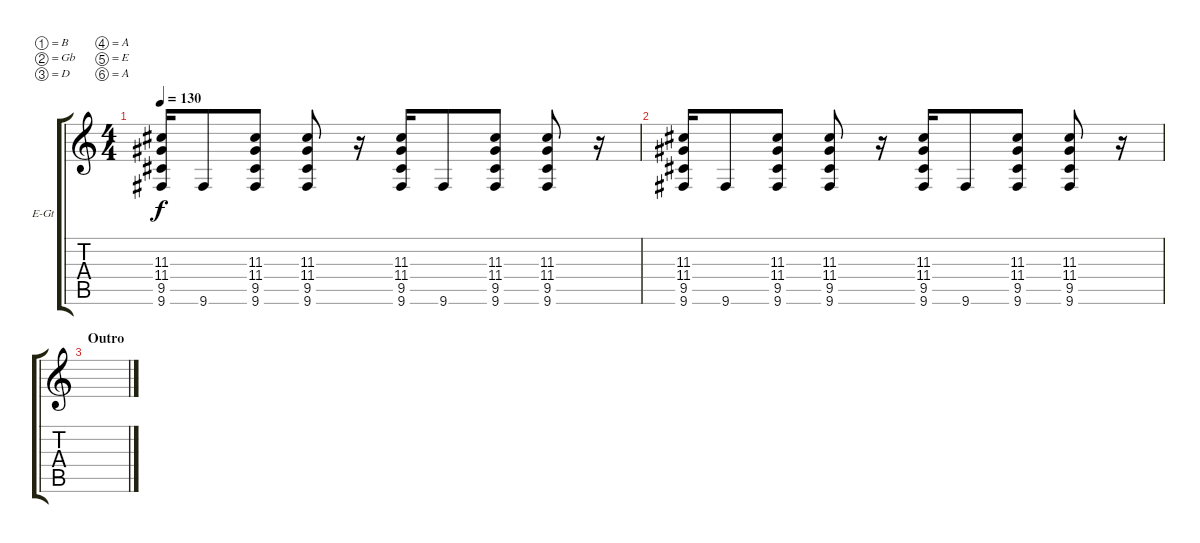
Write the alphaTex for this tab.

\bracketExtendMode groupsimilarinstruments
\firstSystemTrackNameOrientation horizontal
\otherSystemsTrackNameOrientation horizontal
\track ("Electric Guitar 1" "E-Gt") {instrument distortionguitar}
\staff {score tabs}
\tuning (B3 Gb3 D3 A2 E2 A1)
\ts (4 4)
\tempo 130
\clef g2
\ks c
(9.6 9.5 11.4 11.3).16{dy f} 9.6.8 (9.6 9.5 11.4 11.3).8 (9.6 9.5 11.4 11.3).8 r.16 (9.6 9.5 11.4 11.3).16 9.6.8 (9.6 9.5 11.4 11.3).8 (9.6 9.5 11.4 11.3).8 r.16 |
(9.6 9.5 11.4 11.3).16 9.6.8 (9.6 9.5 11.4 11.3).8 (9.6 9.5 11.4 11.3).8 r.16 (9.6 9.5 11.4 11.3).16 9.6.8 (9.6 9.5 11.4 11.3).8 (9.6 9.5 11.4 11.3).8 r.16 |
\section ("" "Outro")
